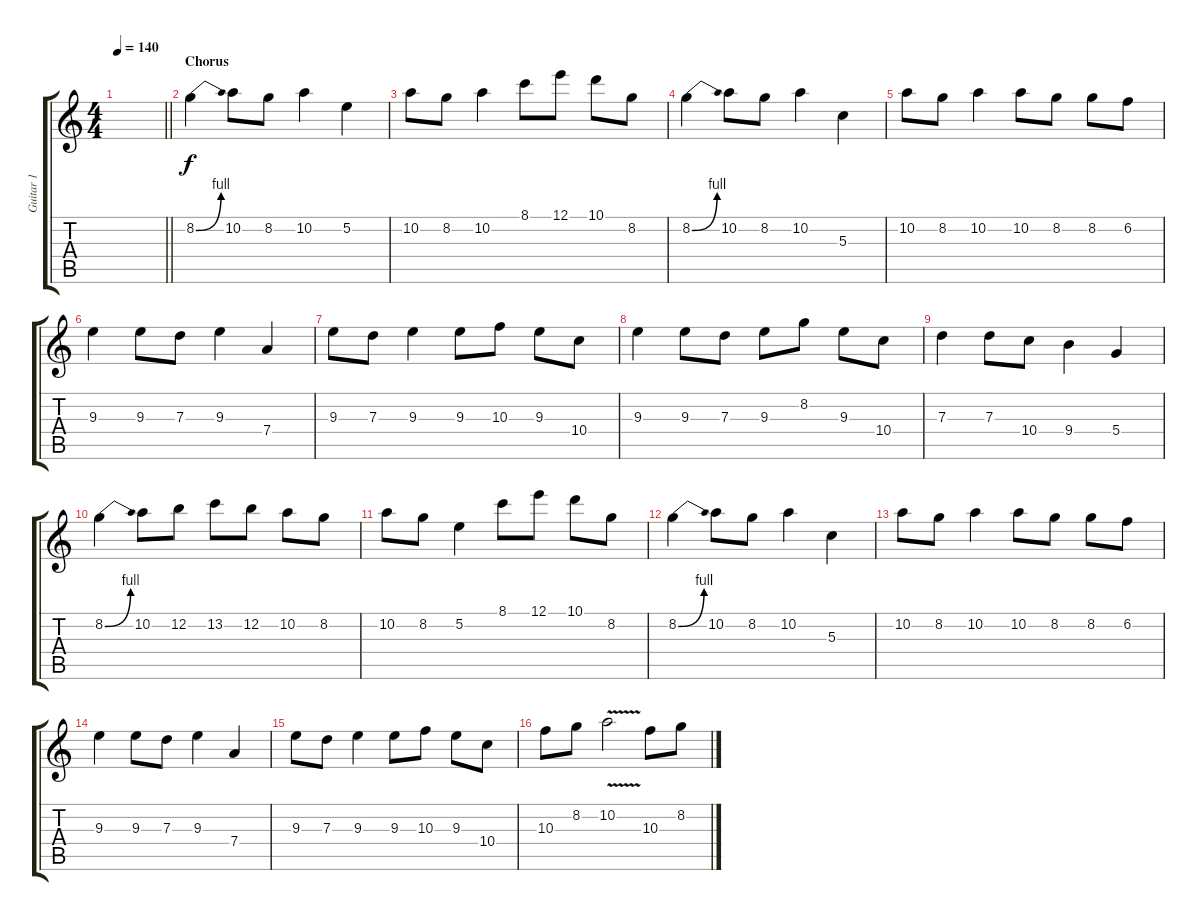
\track ("Guitar 1" "Guitar 1") {instrument overdrivenguitar}
\staff {score tabs}
\tuning (E4 B3 G3 D3 A2 E2) {hide}
\ts (4 4)
\tempo 140
\clef g2
\barLineRight lightlight
\ks c
|
\section ("" "Chorus")
8.2{be (bend 0 0 60 4)}.4 10.2.8 8.2.8 10.2.4 5.2.4 |
10.2.8 8.2.8 10.2.4 8.1.8 12.1.8 10.1.8 8.2.8 |
8.2{be (bend 0 0 60 4)}.4 10.2.8 8.2.8 10.2.4 5.3.4 |
10.2.8 8.2.8 10.2.4 10.2.8 8.2.8 8.2.8 6.2.8 |
9.3.4 9.3.8 7.3.8 9.3.4 7.4.4 |
9.3.8 7.3.8 9.3.4 9.3.8 10.3.8 9.3.8 10.4.8 |
9.3.4 9.3.8 7.3.8 9.3.8 8.2.8 9.3.8 10.4.8 |
7.3.4 7.3.8 10.4.8 9.4.4 5.4.4 |
8.2{be (bend 0 0 60 4)}.4 10.2.8 12.2.8 13.2.8 12.2.8 10.2.8 8.2.8 |
10.2.8 8.2.8 5.2.4 8.1.8 12.1.8 10.1.8 8.2.8 |
8.2{be (bend 0 0 60 4)}.4 10.2.8 8.2.8 10.2.4 5.3.4 |
10.2.8 8.2.8 10.2.4 10.2.8 8.2.8 8.2.8 6.2.8 |
9.3.4 9.3.8 7.3.8 9.3.4 7.4.4 |
9.3.8 7.3.8 9.3.4 9.3.8 10.3.8 9.3.8 10.4.8 |
10.3.8 8.2.8 10.2{v}.2 10.3.8 8.2.8
